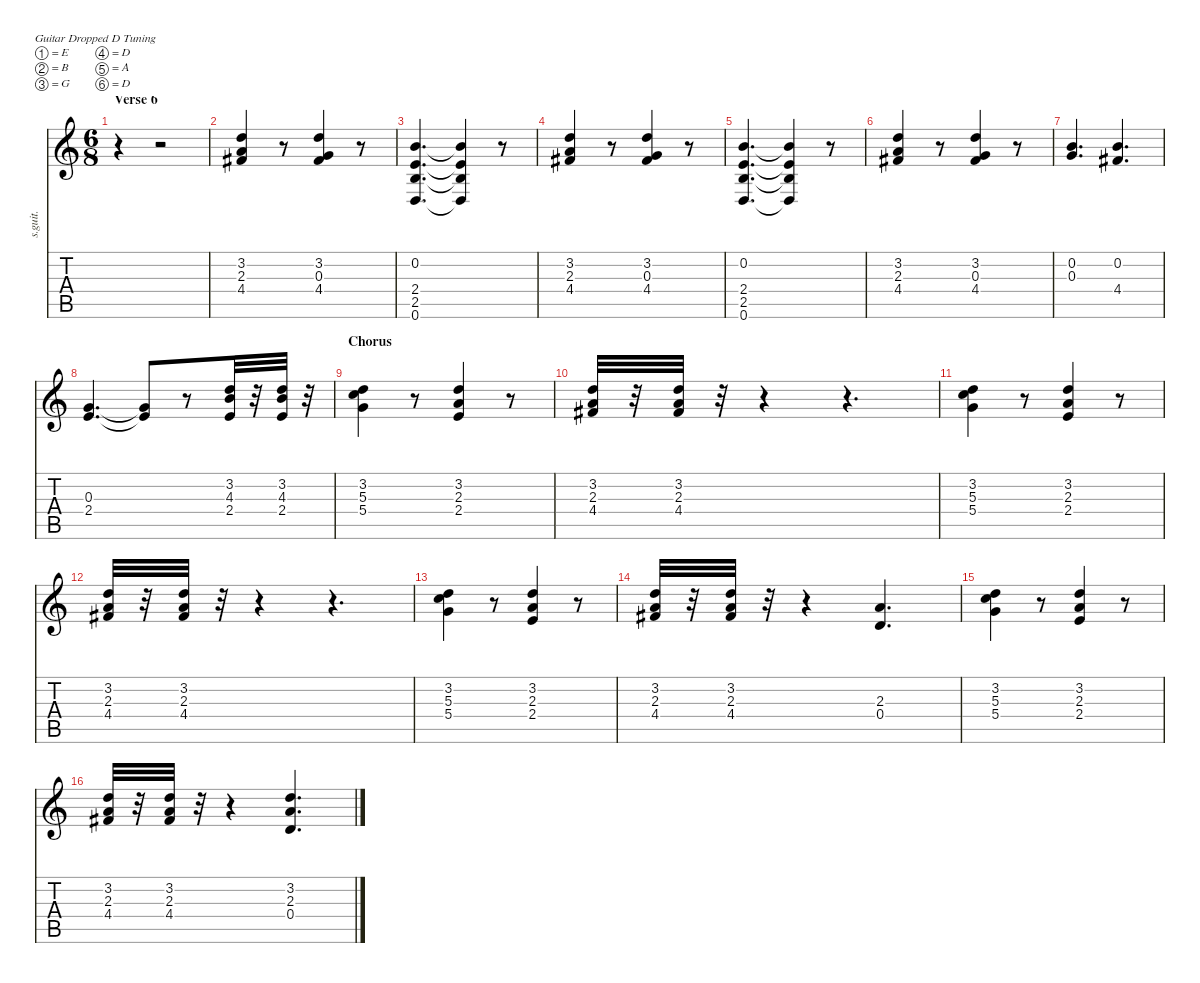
\defaultSystemsLayout 4
\hideDynamics
\bracketExtendMode nobrackets
\track ("Micheal Kamen - Horn" "s.guit.") {instrument frenchhorn}
\staff {score tabs}
\tuning (E4 B3 G3 D3 A2 D2)
\displaytranspose 12
\ts (6 8)
\section ("" "Verse 6")
\tempo (71 hide)
\clef g2
\ks c
r.4{dy mf} r.2 |
(3.2 2.3 4.4{acc #}).4{lyrics (0 "") lyrics (1 "") lyrics (2 "") lyrics (3 "") lyrics (4 "")} r.8 (3.2 0.3 4.4{acc #}).4{lyrics (0 "") lyrics (1 "") lyrics (2 "") lyrics (3 "") lyrics (4 "")} r.8 |
(0.2 2.4 2.5 0.6).4{d lyrics (0 "") lyrics (1 "") lyrics (2 "") lyrics (3 "") lyrics (4 "")} (0.2{t} 2.4{t} 2.5{t} 0.6{t}).4{lyrics (0 "") lyrics (1 "") lyrics (2 "") lyrics (3 "") lyrics (4 "")} r.8 |
(3.2 2.3 4.4{acc #}).4{lyrics (0 "") lyrics (1 "") lyrics (2 "") lyrics (3 "") lyrics (4 "")} r.8 (3.2 0.3 4.4{acc #}).4{lyrics (0 "") lyrics (1 "") lyrics (2 "") lyrics (3 "") lyrics (4 "")} r.8 |
(0.2 2.4 2.5 0.6).4{d lyrics (0 "") lyrics (1 "") lyrics (2 "") lyrics (3 "") lyrics (4 "")} (0.2{t} 2.4{t} 2.5{t} 0.6{t}).4{lyrics (0 "") lyrics (1 "") lyrics (2 "") lyrics (3 "") lyrics (4 "")} r.8 |
(3.2 2.3 4.4{acc #}).4{lyrics (0 "") lyrics (1 "") lyrics (2 "") lyrics (3 "") lyrics (4 "")} r.8 (3.2 0.3 4.4{acc #}).4{lyrics (0 "") lyrics (1 "") lyrics (2 "") lyrics (3 "") lyrics (4 "")} r.8 |
(0.2 0.3).4{d lyrics (0 "") lyrics (1 "") lyrics (2 "") lyrics (3 "") lyrics (4 "")} (0.2 4.4{acc #}).4{d lyrics (0 "") lyrics (1 "") lyrics (2 "") lyrics (3 "") lyrics (4 "")} |
(0.3 2.4).4{d lyrics (0 "") lyrics (1 "") lyrics (2 "") lyrics (3 "") lyrics (4 "")} (0.3{t} 2.4{t}).8{lyrics (0 "") lyrics (1 "") lyrics (2 "") lyrics (3 "") lyrics (4 "")} r.8 (3.2 4.3 2.4).32{lyrics (0 "") lyrics (1 "") lyrics (2 "") lyrics (3 "") lyrics (4 "")} r.32 (3.2 4.3 2.4).32{lyrics (0 "") lyrics (1 "") lyrics (2 "") lyrics (3 "") lyrics (4 "")} r.32 |
\section ("" "Chorus")
(3.2 5.3 5.4).4{lyrics (0 "") lyrics (1 "") lyrics (2 "") lyrics (3 "") lyrics (4 "")} r.8 (3.2 2.3 2.4).4{lyrics (0 "") lyrics (1 "") lyrics (2 "") lyrics (3 "") lyrics (4 "")} r.8 |
(3.2 2.3 4.4{acc #}).32{lyrics (0 "") lyrics (1 "") lyrics (2 "") lyrics (3 "") lyrics (4 "")} r.32 (3.2 2.3 4.4{acc #}).32{lyrics (0 "") lyrics (1 "") lyrics (2 "") lyrics (3 "") lyrics (4 "")} r.32 r.4 r.4{d} |
(3.2 5.3 5.4).4{lyrics (0 "") lyrics (1 "") lyrics (2 "") lyrics (3 "") lyrics (4 "")} r.8 (3.2 2.3 2.4).4{lyrics (0 "") lyrics (1 "") lyrics (2 "") lyrics (3 "") lyrics (4 "")} r.8 |
(3.2 2.3 4.4{acc #}).32{lyrics (0 "") lyrics (1 "") lyrics (2 "") lyrics (3 "") lyrics (4 "")} r.32 (3.2 2.3 4.4{acc #}).32{lyrics (0 "") lyrics (1 "") lyrics (2 "") lyrics (3 "") lyrics (4 "")} r.32 r.4 r.4{d} |
(3.2 5.3 5.4).4{lyrics (0 "") lyrics (1 "") lyrics (2 "") lyrics (3 "") lyrics (4 "")} r.8 (3.2 2.3 2.4).4{lyrics (0 "") lyrics (1 "") lyrics (2 "") lyrics (3 "") lyrics (4 "")} r.8 |
(3.2 2.3 4.4{acc #}).32{lyrics (0 "") lyrics (1 "") lyrics (2 "") lyrics (3 "") lyrics (4 "")} r.32 (3.2 2.3 4.4{acc #}).32{lyrics (0 "") lyrics (1 "") lyrics (2 "") lyrics (3 "") lyrics (4 "")} r.32 r.4 (2.3 0.4).4{d lyrics (0 "") lyrics (1 "") lyrics (2 "") lyrics (3 "") lyrics (4 "")} |
(3.2 5.3 5.4).4{lyrics (0 "") lyrics (1 "") lyrics (2 "") lyrics (3 "") lyrics (4 "")} r.8 (3.2 2.3 2.4).4{lyrics (0 "") lyrics (1 "") lyrics (2 "") lyrics (3 "") lyrics (4 "")} r.8 |
(3.2 2.3 4.4{acc #}).32{lyrics (0 "") lyrics (1 "") lyrics (2 "") lyrics (3 "") lyrics (4 "")} r.32 (3.2 2.3 4.4{acc #}).32{lyrics (0 "") lyrics (1 "") lyrics (2 "") lyrics (3 "") lyrics (4 "")} r.32 r.4 (3.2 2.3 0.4).4{d lyrics (0 "") lyrics (1 "") lyrics (2 "") lyrics (3 "") lyrics (4 "")}
